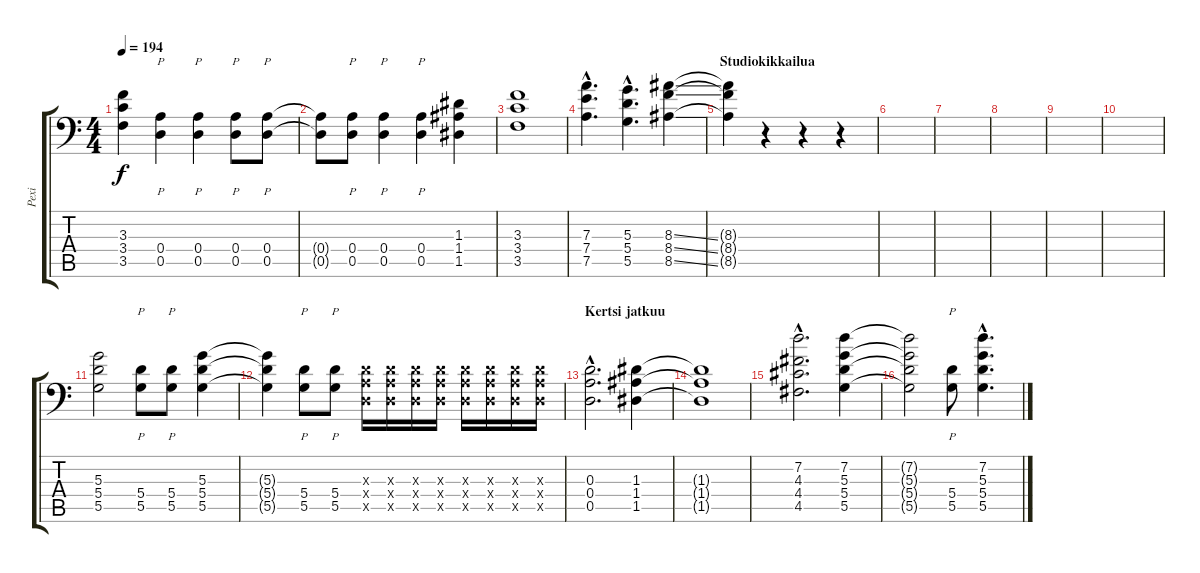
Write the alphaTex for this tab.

\track ("Pexi" "Pexi") {instrument distortionguitar}
\staff {score tabs}
\tuning (B3 G3 D3 A2 D2 A1) {hide}
\ts (4 4)
\tempo 194
\clef f4
\ks c
(3.3 3.4 3.5).4{dy f} (0.4 0.5).4{p} (0.4 0.5).4{p} (0.4 0.5).8{p} (0.4 0.5).8{p} |
(0.4{t} 0.5{t}).8 (0.4 0.5).8{p} (0.4 0.5).4{p} (0.4 0.5).4{p} (1.3 1.4 1.5).4 |
(3.3 3.4 3.5).1 |
(7.3{hac} 7.4{hac} 7.5{hac}).4{d} (5.3{hac} 5.4{hac} 5.5{hac}).4{d} (8.3{ss} 8.4{ss} 8.5{ss}).4 |
\section ("" "Studiokikkailua")
(8.3{t} 8.4{t} 8.5{t}).4 r.4 r.4 r.4 |
|
|
|
|
|
(5.3 5.4 5.5).2 (5.4 5.5).8{p} (5.4 5.5).8{p} (5.3 5.4 5.5).4 |
(5.3{t} 5.4{t} 5.5{t}).4 (5.4 5.5).8{p} (5.4 5.5).8{p} (0.3{x} 0.4{x} 0.5{x}).16 (0.3{x} 0.4{x} 0.5{x}).16 (0.3{x} 0.4{x} 0.5{x}).16 (0.3{x} 0.4{x} 0.5{x}).16 (0.3{x} 0.4{x} 0.5{x}).16 (0.3{x} 0.4{x} 0.5{x}).16 (0.3{x} 0.4{x} 0.5{x}).16 (0.3{x} 0.4{x} 0.5{x}).16 |
\section ("" "Kertsi jatkuu")
(0.3{hac} 0.4{hac} 0.5{hac}).2{d} (1.3 1.4 1.5).4 |
(1.3{t} 1.4{t} 1.5{t}).1 |
(7.2{hac} 4.3{hac} 4.4{hac} 4.5{hac}).2{d} (7.2 5.3 5.4 5.5).4 |
(7.2{t} 5.3{t} 5.4{t} 5.5{t}).2 (5.4 5.5).8{p} (7.2{hac} 5.3{hac} 5.4{hac} 5.5{hac}).4{d}
